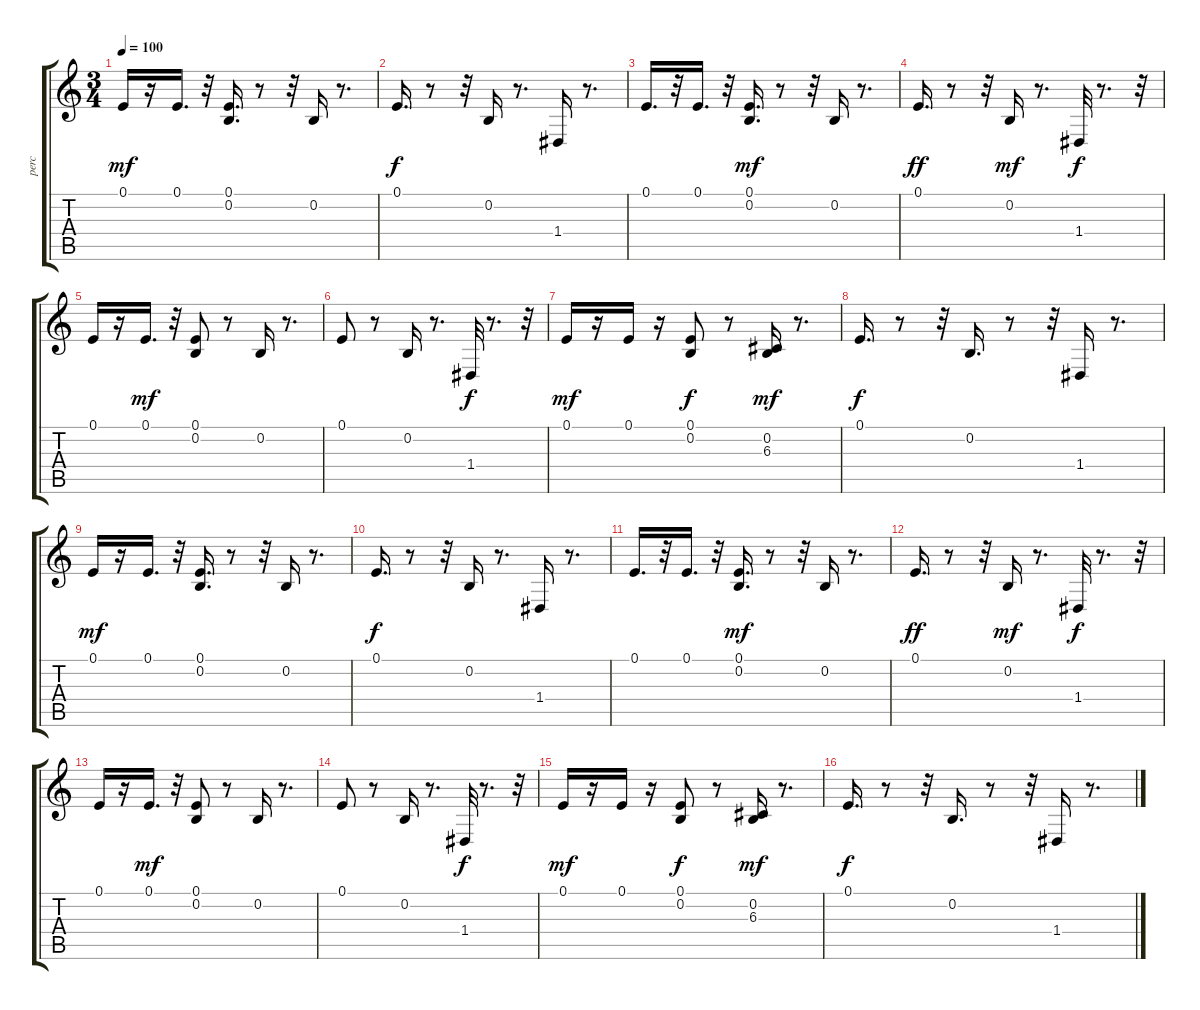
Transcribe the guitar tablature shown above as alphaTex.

\track ("perc" "perc") {mute instrument acousticgrandpiano}
\staff {score tabs}
\tuning (E4 B3 G3 D3 A2 E2) {hide}
\ts (3 4)
\tempo 100
\clef g2
\ks c
0.1.16{dy mf} r.16 0.1.16{d} r.32 (0.1 0.2).16{d} r.8 r.32 0.2.16 r.8{d} |
0.1.16{d dy f} r.8 r.32 0.2.16 r.8{d} 1.4.16 r.8{d} |
0.1.16{d} r.32 0.1.16{d} r.32 (0.1 0.2).16{d dy mf} r.8 r.32 0.2.16 r.8{d} |
0.1.16{d dy ff} r.8 r.32 0.2.16{dy mf} r.8{d} 1.4.32{dy f} r.8{d} r.32 |
0.1.16{volume 8 balance 9 instrument acousticgrandpiano} r.16 0.1.16{d dy mf} r.32 (0.1 0.2).8 r.8 0.2.16 r.8{d} |
0.1.8 r.8 0.2.16 r.8{d} 1.4.32{dy f} r.8{d} r.32 |
0.1.16{dy mf} r.16 0.1.16 r.16 (0.1 0.2).8{dy f} r.8 (0.2 6.3).16{dy mf} r.8{d} |
0.1.16{d dy f} r.8 r.32 0.2.16{d} r.8 r.32 1.4.16 r.8{d} |
0.1.16{dy mf} r.16 0.1.16{d} r.32 (0.1 0.2).16{d} r.8 r.32 0.2.16 r.8{d} |
0.1.16{d dy f} r.8 r.32 0.2.16 r.8{d} 1.4.16 r.8{d} |
0.1.16{d} r.32 0.1.16{d} r.32 (0.1 0.2).16{d dy mf} r.8 r.32 0.2.16 r.8{d} |
0.1.16{d dy ff} r.8 r.32 0.2.16{dy mf} r.8{d} 1.4.32{dy f} r.8{d} r.32 |
0.1.16{volume 8 balance 9 instrument acousticgrandpiano} r.16 0.1.16{d dy mf} r.32 (0.1 0.2).8 r.8 0.2.16 r.8{d} |
0.1.8 r.8 0.2.16 r.8{d} 1.4.32{dy f} r.8{d} r.32 |
0.1.16{dy mf} r.16 0.1.16 r.16 (0.1 0.2).8{dy f} r.8 (0.2 6.3).16{dy mf} r.8{d} |
0.1.16{d dy f} r.8 r.32 0.2.16{d} r.8 r.32 1.4.16 r.8{d}
